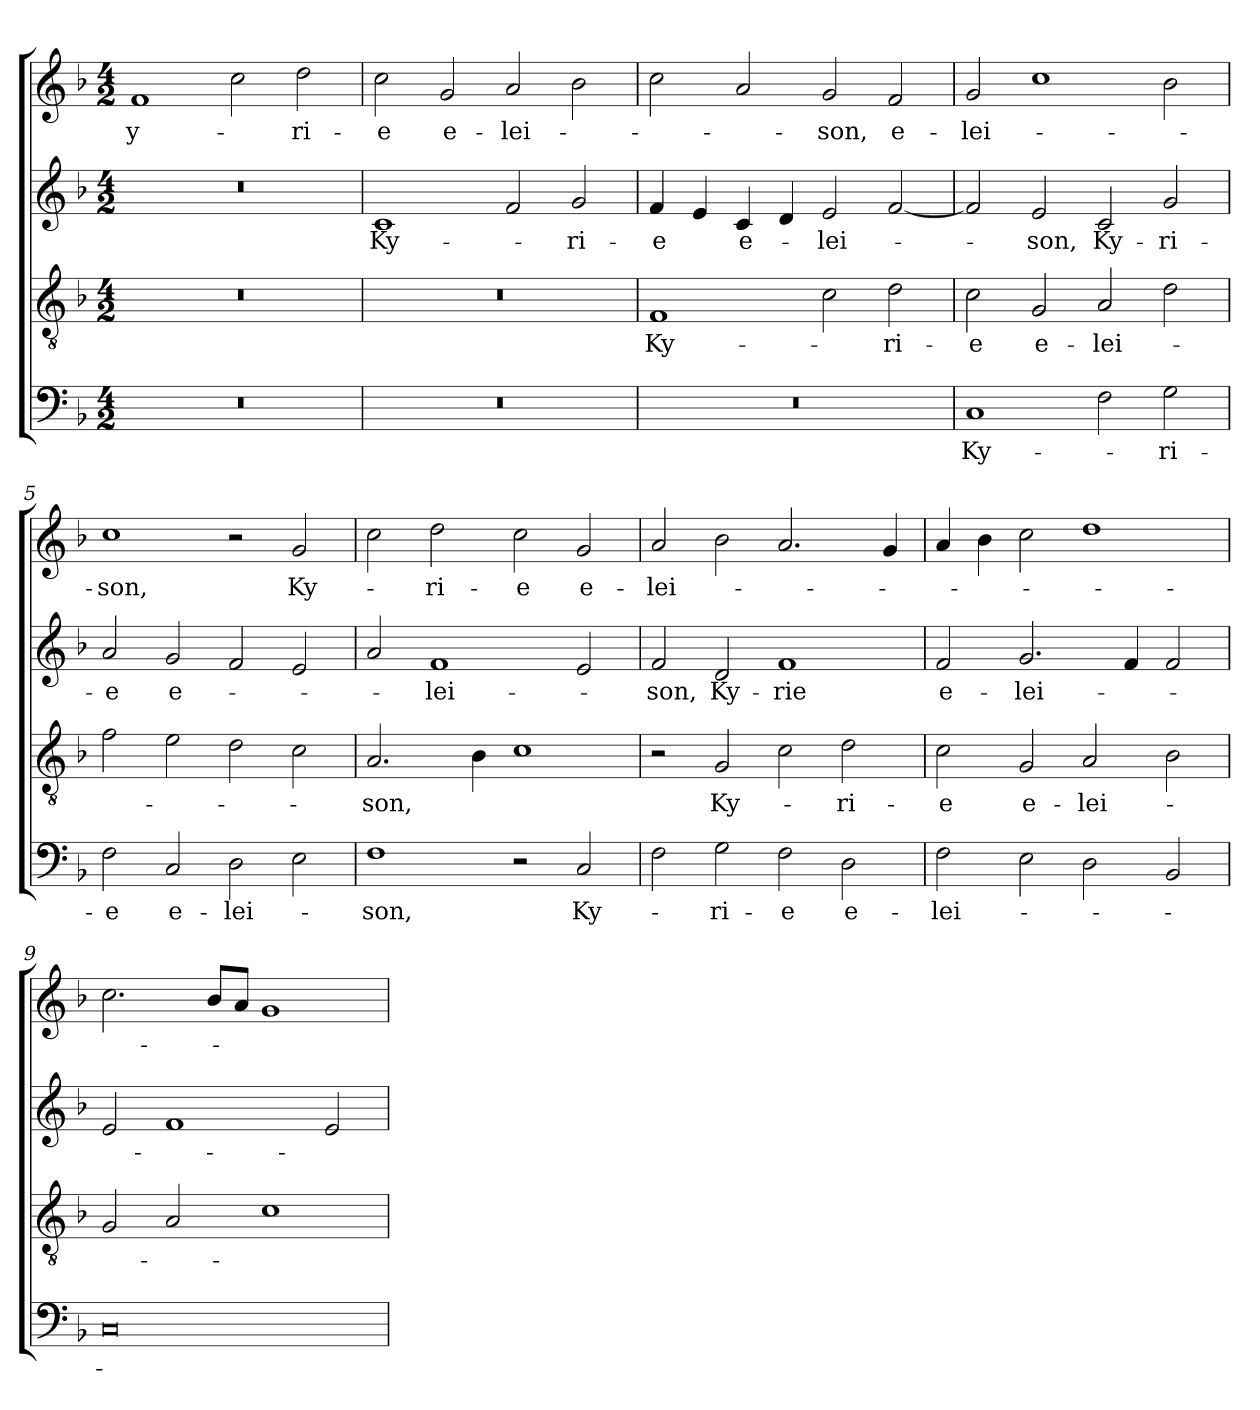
**kern	**text	**kern	**text	**kern	**text	**kern	**text
*part4	*part4	*part3	*part3	*part2	*part2	*part1	*part1
*staff4	*staff4	*staff3	*staff3	*staff2	*staff2	*staff1	*staff1
*clefF4	*	*clefGv2	*	*clefG2	*	*clefG2	*
*k[b-]	*	*k[b-]	*	*k[b-]	*	*k[b-]	*
*F:	*	*F:	*	*F:	*	*F:	*
*M4/2	*	*M4/2	*	*M4/2	*	*M4/2	*
=1	=1	=1	=1	=1	=1	=1	=1
!	!	!	!	!	!	!	!LO:LY:b
0r	.	0r	.	0r	.	1f	­y-
.	.	.	.	.	.	2cc\	.
!	!	!	!	!	!	!	!LO:LY:b
.	.	.	.	.	.	2dd\	-ri-
=2	=2	=2	=2	=2	=2	=2	=2
!	!	!	!	!	!LO:LY:b	!	!LO:LY:b
0r	.	0r	.	1c	Ky-	2cc\	-e
!	!	!	!	!	!	!	!LO:LY:b
.	.	.	.	.	.	2g/	e-
!	!	!	!	!	!	!	!LO:LY:b
.	.	.	.	2f/	.	2a/	-lei-
!	!	!	!	!	!LO:LY:b	!	!
.	.	.	.	2g/	-ri-	2b-\	.
=3	=3	=3	=3	=3	=3	=3	=3
!	!	!	!LO:LY:b	!	!LO:LY:b	!	!
0r	.	1F	Ky-	4f/	-e	2cc\	.
.	.	.	.	4e/	.	.	.
!	!	!	!	!	!LO:LY:b	!	!
.	.	.	.	4c/	e-	2a/	.
.	.	.	.	4d/	.	.	.
!	!	!	!	!	!LO:LY:b	!	!LO:LY:b
.	.	2c\	.	2e/	-lei-	2g/	-son,
!	!	!	!LO:LY:b	!	!	!	!LO:LY:b
.	.	2d\	-ri-	[2f/	.	2f/	e-
=4	=4	=4	=4	=4	=4	=4	=4
!	!LO:LY:b	!	!LO:LY:b	!	!	!	!LO:LY:b
1C	Ky-	2c\	-e	2f/]	.	2g/	-lei-
!	!	!	!LO:LY:b	!	!LO:LY:b	!	!
.	.	2G/	e-	2e/	-son,	1cc	.
!	!	!	!LO:LY:b	!	!LO:LY:b	!	!
2F\	.	2A/	-lei-	2c/	Ky-	.	.
!	!LO:LY:b	!	!	!	!LO:LY:b	!	!
2G\	-ri-	2d\	.	2g/	-ri-	2b-\	.
!!LO:LB:g=z
=5	=5	=5	=5	=5	=5	=5	=5
!	!LO:LY:b	!	!	!	!LO:LY:b	!	!LO:LY:b
2F\	-e	2f\	.	2a/	-e	1cc	-son,
!	!LO:LY:b	!	!	!	!LO:LY:b	!	!
2C/	e-	2e\	.	2g/	e-	.	.
!	!LO:LY:b	!	!	!	!	!	!
2D\	-lei-	2d\	.	2f/	.	2r	.
!	!	!	!	!	!	!	!LO:LY:b
2E\	.	2c\	.	2e/	.	2g/	Ky-
=6	=6	=6	=6	=6	=6	=6	=6
!	!LO:LY:b	!	!LO:LY:b	!	!	!	!
1F	-­son,	2.A/	-­son,	2a/	.	2cc\	.
!	!	!	!	!	!LO:LY:b	!	!LO:LY:b
.	.	.	.	1f	-lei-	2dd\	-ri-
.	.	4B-\	.	.	.	.	.
!	!	!	!	!	!	!	!LO:LY:b
2r	.	1c	.	.	.	2cc\	-e
!	!LO:LY:b	!	!	!	!	!	!LO:LY:b
2C/	Ky-	.	.	2e/	.	2g/	e-
=7	=7	=7	=7	=7	=7	=7	=7
!	!	!	!	!	!LO:LY:b	!	!LO:LY:b
2F\	.	2r	.	2f/	-son,	2a/	-lei-
!	!LO:LY:b	!	!LO:LY:b	!	!LO:LY:b	!	!
2G\	-ri-	2G/	Ky-	2d/	Ky-	2b-\	.
!	!LO:LY:b	!	!	!	!LO:LY:b	!	!
2F\	-e	2c\	.	1f	-rie	2.a/	.
!	!LO:LY:b	!	!LO:LY:b	!	!	!	!
2D\	e-	2d\	-ri-	.	.	.	.
.	.	.	.	.	.	4g/	.
=8	=8	=8	=8	=8	=8	=8	=8
!	!LO:LY:b	!	!LO:LY:b	!	!LO:LY:b	!	!
2F\	-lei-	2c\	-e	2f/	e-	4a/	.
.	.	.	.	.	.	4b-\	.
!	!	!	!LO:LY:b	!	!LO:LY:b	!	!
2E\	.	2G/	e-	2.g/	-lei-	2cc\	.
!	!	!	!LO:LY:b	!	!	!	!
2D\	.	2A/	-lei-	.	.	1dd	.
.	.	.	.	4f/	.	.	.
2BB-/	.	2B-\	.	2f/	.	.	.
=9	=9	=9	=9	=9	=9	=9	=9
0C	.	2G/	.	2e/	.	2.cc\	.
.	.	2A/	.	1f	.	.	.
.	.	.	.	.	.	8b-/L	.
.	.	.	.	.	.	8a/J	.
.	.	1c	.	.	.	1g	.
.	.	.	.	2e/	.	.	.
=	=	=	=	=	=	=	=
*-	*-	*-	*-	*-	*-	*-	*-
